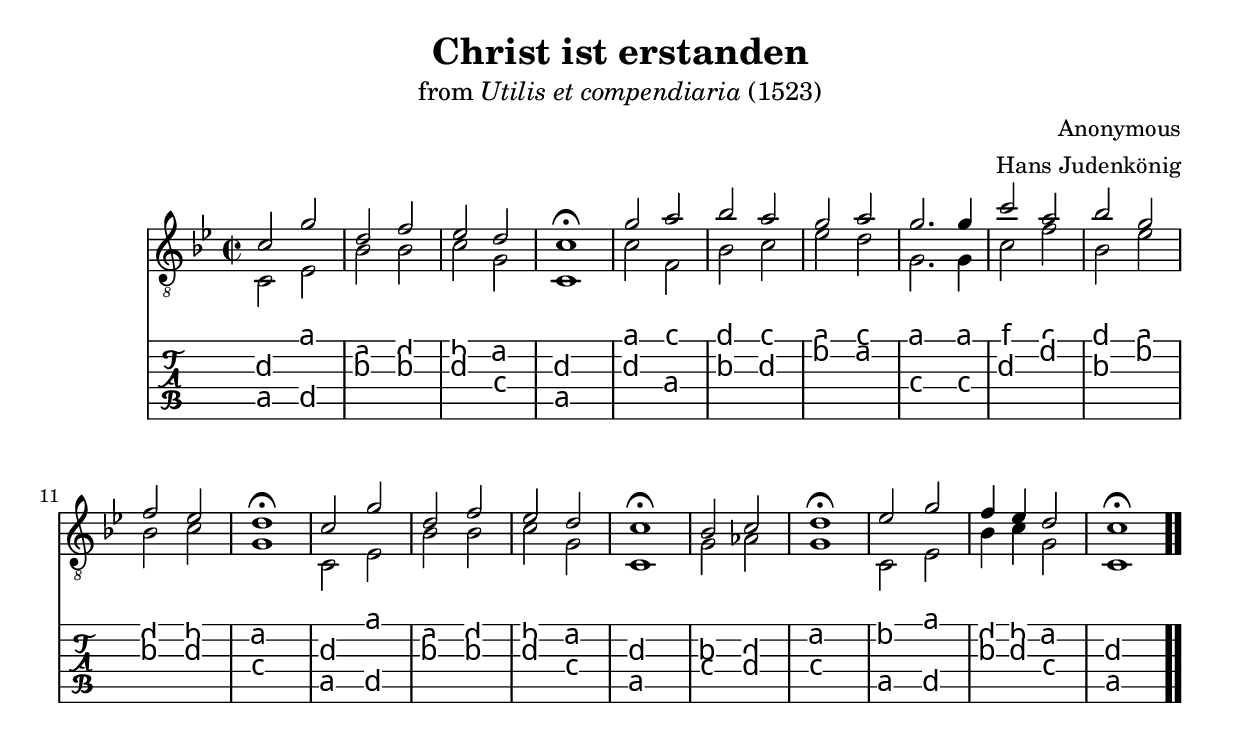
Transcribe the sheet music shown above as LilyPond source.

\version "2.24.3"
\language "english"

\header {
  title = "Christ ist erstanden"
  subtitle = \markup \normal-text {
    "from" \italic "Utilis et compendiaria" "(1523)"
  }
  composer = "Anonymous"
  arranger = "Hans Judenkönig"
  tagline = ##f
}

\languageSaveAndChange "english"

\version "2.24.3"

\makeDefaultStringTuning #'renaissance-lute-tuning \stringTuning <g, c f a d' g'>

\languageRestore


\paper {
  system-system-spacing.padding = #6
}

\layout {
  \context {
    \FretBoards
    stringTunings = #renaissance-lute-tuning
  }
  \context {
    \Score
    tablatureFormat = #fret-letter-tablature-format
  }
  \context {
    \TabStaff
    stringTunings = #renaissance-lute-tuning
    % additionalBassStrings = \stringTuning <a,, bf,, c, d, e, f, g,>
    fretLabels = \markuplist
      \override #'((font-name . "Brush Script MT") (font-size . 2))
      {
        "a" "b" "c" "d" "e" "f" "g" "h" "i" "k"
      }
  }
  \context {
    \ChordNames
    \override ChordName.font-name = "Palatino Linotype"
  }
  \context {
    \Staff
    \override VerticalAxisGroup.staff-staff-spacing.padding = #3
  }
}

% #(define RH rightHandFinger)

music = \relative {
  \key bf \major
  \time 2/2
  % \tempo 2 = 55
  <<
    {
      \voiceOne
      c'2 g'
      d f
      ef d
      c1\fermata
      g'2 a
      bf a
      g a
      g2. g4
      c2 a
      bf g
      f ef
      d1\fermata
      c2 g'
      d f
      ef d
      c1\fermata
      bf2 c
      d1\fermata
      ef2 g
      f4 ef d2
      c1\fermata
      \bar ".."
    }
    \\
    {
      \voiceTwo
      c,2 ef
      bf' bf
      c g
      c,1
      c'2 f,
      bf c
      ef d
      g,2. g4
      c2 f
      bf, ef
      bf c
      g1
      c,2 ef
      bf' bf
      c g
      c,1
      g'2 af
      g1
      c,2 ef
      bf'4 c g2
      c,1
    }
  >>
}

musicChords = \chordmode {
  c2:m ef
  g:m/bf bf
  c:m g
  c1:m
  c2:m f:7
  bf f
  ef d
  g2.:m g4:m
  c2:m f
  bf ef
  bf c:m
  g1:m
  c2:m ef
  g:m/bf bf
  c:m g
  c1:m
  g2:m af
  g1:m
  c2:m ef
  bf4 c:m g2:m
  c1:m
}

\score {
  <<
    % \new ChordNames \musicChords
    \new Staff { \clef "treble_8" \music }
    \new TabStaff \music
  >>
  % \midi {}
}